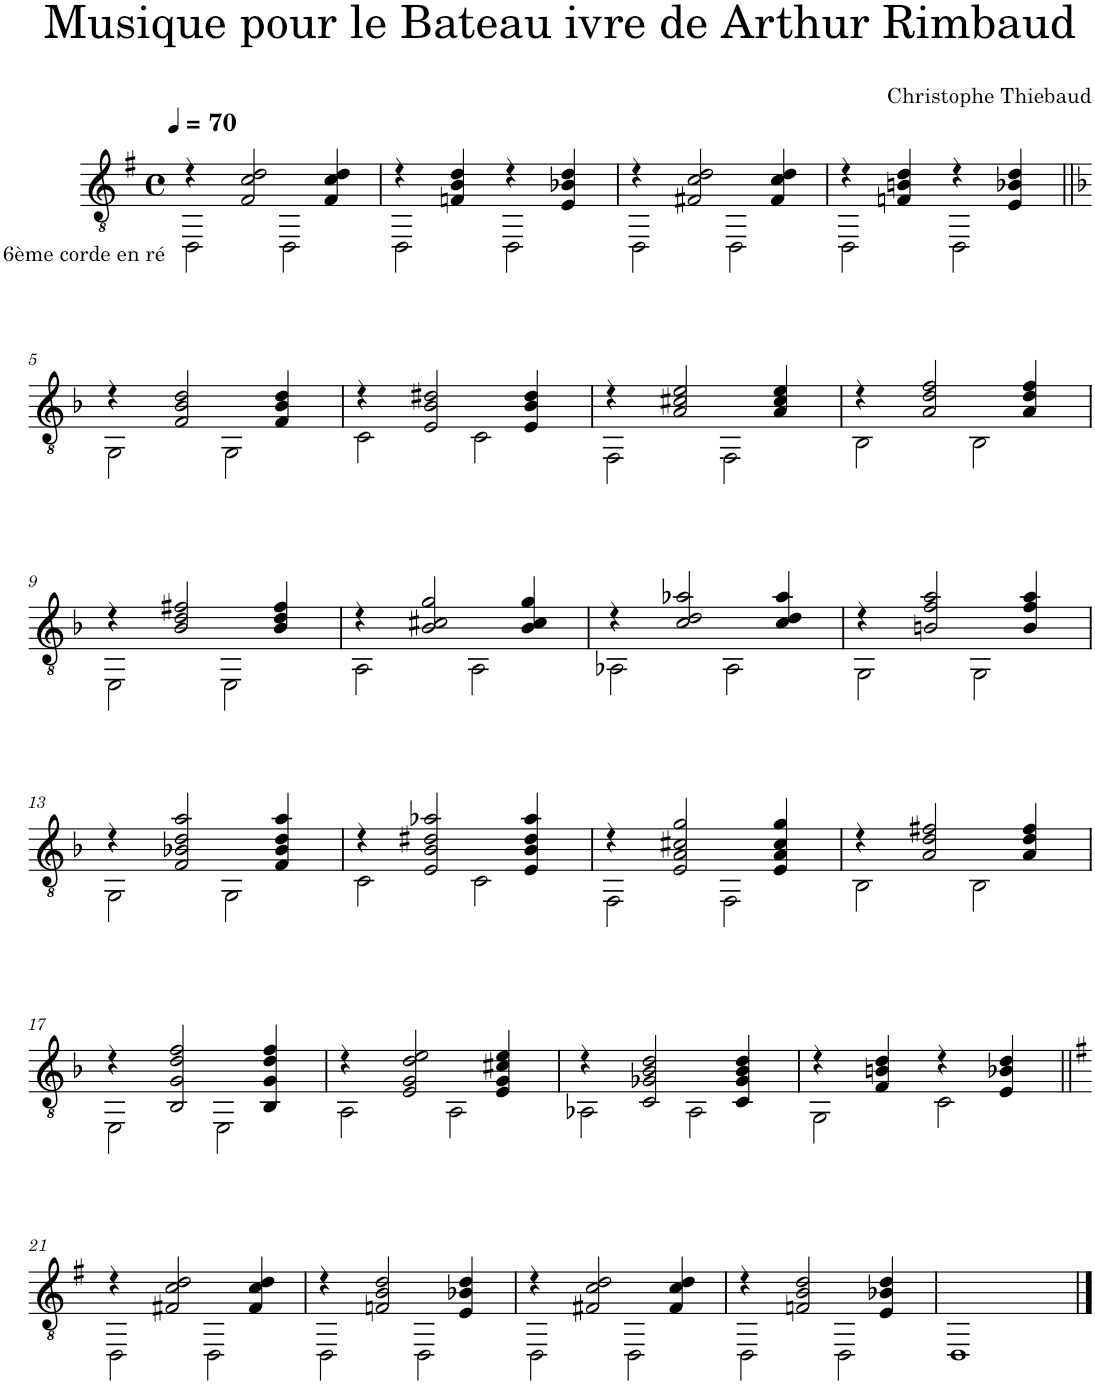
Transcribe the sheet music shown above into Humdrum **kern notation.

**kern
*part1
*staff1
*I"6ème corde en ré
*clefGv2
*k[f#]
*M4/4
*met(c)
*MM70
=1
*^
!LO:TX:b:t=6ème corde en ré	!
4r	2DD\
2F#/ 2c/ 2d/	.
.	2DD\
4F#/ 4c/ 4d/	.
=2	=2
4r	2DD\
4Fn/ 4B/ 4d/	.
4r	2DD\
4E/ 4B-X/ 4d/	.
=3	=3
4r	2DD\
2F#X/ 2c/ 2d/	.
.	2DD\
4F#/ 4c/ 4d/	.
=4	=4
4r	2DD\
4Fn/ 4Bn/ 4d/	.
4r	2DD\
4E/ 4B-X/ 4d/	.
!!LO:LB:g=z	!!
=5||	=5||
*k[b-]	*
4r	2GG\
2F/ 2B-/ 2d/	.
.	2GG\
4F/ 4B-/ 4d/	.
=6	=6
4r	2C\
2E/ 2B-/ 2d#X/	.
.	2C\
4E/ 4B-/ 4d#/	.
=7	=7
4r	2FF\
2A/ 2c#X/ 2e/	.
.	2FF\
4A/ 4c#/ 4e/	.
=8	=8
4r	2BB-\
2A/ 2d/ 2f/	.
.	2BB-\
4A/ 4d/ 4f/	.
!!LO:LB:g=z	!!
=9	=9
4r	2EE\
2B-/ 2d/ 2f#X/	.
.	2EE\
4B-/ 4d/ 4f#/	.
=10	=10
4r	2AA\
2B-/ 2c#X/ 2g/	.
.	2AA\
4B-/ 4c#/ 4g/	.
=11	=11
4r	2AA-X\
2c/ 2d/ 2a-X/	.
.	2AA-\
4c/ 4d/ 4a-/	.
=12	=12
4r	2GG\
2Bn/ 2f/ 2a/	.
.	2GG\
4B/ 4f/ 4a/	.
!!LO:LB:g=z	!!
=13	=13
4r	2GG\
2F/ 2B-X/ 2d/ 2a/	.
.	2GG\
4F/ 4B-/ 4d/ 4a/	.
=14	=14
4r	2C\
2E/ 2B-/ 2d#X/ 2a-X/	.
.	2C\
4E/ 4B-/ 4d#/ 4a-/	.
=15	=15
4r	2FF\
2E/ 2A/ 2c#X/ 2g/	.
.	2FF\
4E/ 4A/ 4c#/ 4g/	.
=16	=16
4r	2BB-\
2A/ 2d/ 2f#X/	.
.	2BB-\
4A/ 4d/ 4f#/	.
!!LO:LB:g=z	!!
=17	=17
4r	2EE\
2BB-/ 2G/ 2d/ 2f/	.
.	2EE\
4BB-/ 4G/ 4d/ 4f/	.
=18	=18
4r	2AA\
2E/ 2G/ 2d/ 2e/	.
.	2AA\
4E/ 4G/ 4c#X/ 4e/	.
=19	=19
4r	2AA-X\
2C/ 2G-X/ 2B-/ 2d/	.
.	2AA-\
4C/ 4G-/ 4B-/ 4d/	.
=20	=20
4r	2GG\
4F/ 4Bn/ 4d/	.
4r	2C\
4E/ 4B-X/ 4d/	.
!!LO:LB:g=z	!!
=21||	=21||
*k[f#]	*
4r	2DD\
2F#X/ 2c/ 2d/	.
.	2DD\
4F#/ 4c/ 4d/	.
=22	=22
4r	2DD\
2Fn/ 2B/ 2d/	.
.	2DD\
4E/ 4B-X/ 4d/	.
=23	=23
4r	2DD\
2F#X/ 2c/ 2d/	.
.	2DD\
4F#/ 4c/ 4d/	.
=24	=24
4r	2DD\
2Fn/ 2B/ 2d/	.
.	2DD\
4E/ 4B-X/ 4d/	.
*v	*v
=25
1DD
==
*-
